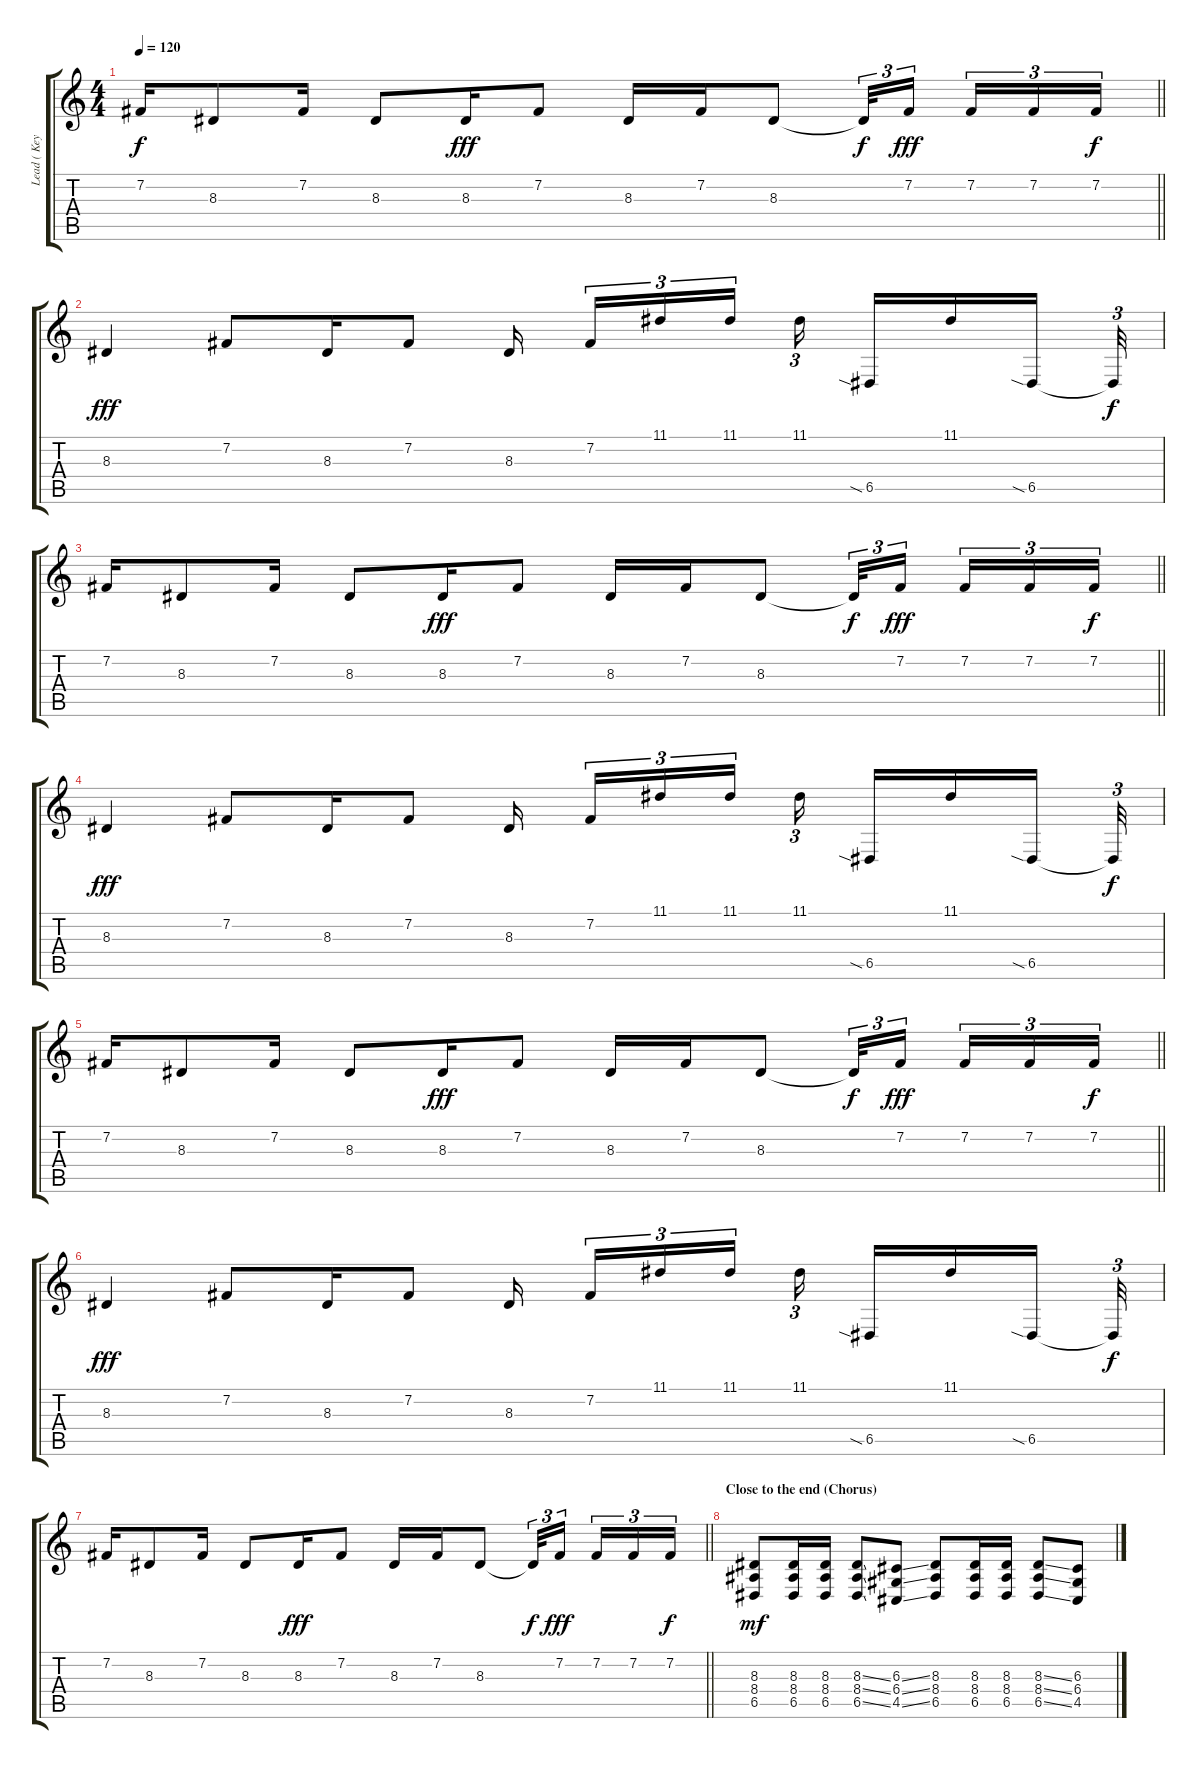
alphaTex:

\track ("Lead ( Keyboard)" "Lead ( Key") {instrument churchorgan}
\staff {score tabs}
\tuning (E4 B3 G3 D3 A2 E2) {hide}
\ts (4 4)
\tempo 120
\clef g2
\barLineRight lightlight
\ks c
7.2.16{dy f} 8.3.8 7.2.16 8.3.8 8.3.16{dy fff} 7.2.8 8.3.16 7.2.16 8.3.8 8.3{t}.32{tu (3 2) dy f} 7.2.16{tu (3 2) dy fff beam splitsecondary} 7.2.16{tu (3 2)} 7.2.16{tu (3 2)} 7.2.16{tu (3 2) dy f} |
8.3.4{dy fff} 7.2.8 8.3.16 7.2.8 8.3.16{beam splitsecondary} 7.2.16{tu (3 2)} 11.1.16{tu (3 2)} 11.1.16{tu (3 2)} 11.1.16{tu (3 2) beam splitsecondary} 6.5{sia}.16 11.1.16 6.5{sia}.16{beam splitsecondary} 6.5{t}.32{tu (3 2) dy f} |
\barLineRight lightlight
7.2.16 8.3.8 7.2.16 8.3.8 8.3.16{dy fff} 7.2.8 8.3.16 7.2.16 8.3.8 8.3{t}.32{tu (3 2) dy f} 7.2.16{tu (3 2) dy fff beam splitsecondary} 7.2.16{tu (3 2)} 7.2.16{tu (3 2)} 7.2.16{tu (3 2) dy f} |
8.3.4{dy fff} 7.2.8 8.3.16 7.2.8 8.3.16{beam splitsecondary} 7.2.16{tu (3 2)} 11.1.16{tu (3 2)} 11.1.16{tu (3 2)} 11.1.16{tu (3 2) beam splitsecondary} 6.5{sia}.16 11.1.16 6.5{sia}.16{beam splitsecondary} 6.5{t}.32{tu (3 2) dy f} |
\barLineRight lightlight
7.2.16 8.3.8 7.2.16 8.3.8 8.3.16{dy fff} 7.2.8 8.3.16 7.2.16 8.3.8 8.3{t}.32{tu (3 2) dy f} 7.2.16{tu (3 2) dy fff beam splitsecondary} 7.2.16{tu (3 2)} 7.2.16{tu (3 2)} 7.2.16{tu (3 2) dy f} |
8.3.4{dy fff} 7.2.8 8.3.16 7.2.8 8.3.16{beam splitsecondary} 7.2.16{tu (3 2)} 11.1.16{tu (3 2)} 11.1.16{tu (3 2)} 11.1.16{tu (3 2) beam splitsecondary} 6.5{sia}.16 11.1.16 6.5{sia}.16{beam splitsecondary} 6.5{t}.32{tu (3 2) dy f} |
\barLineRight lightlight
7.2.16 8.3.8 7.2.16 8.3.8 8.3.16{dy fff} 7.2.8 8.3.16 7.2.16 8.3.8 8.3{t}.32{tu (3 2) dy f} 7.2.16{tu (3 2) dy fff beam splitsecondary} 7.2.16{tu (3 2)} 7.2.16{tu (3 2)} 7.2.16{tu (3 2) dy f} |
\section ("" "Close to the end (Chorus)")
(8.3 8.4 6.5).8{dy mf} (8.3 8.4 6.5).16 (8.3 8.4 6.5).16 (8.3{ss} 8.4{ss} 6.5{ss}).8 (6.3{ss} 6.4{ss} 4.5{ss}).8 (8.3 8.4 6.5).8 (8.3 8.4 6.5).16 (8.3 8.4 6.5).16 (8.3{ss} 8.4{ss} 6.5{ss}).8 (6.3{ss} 6.4{ss} 4.5{ss}).8
